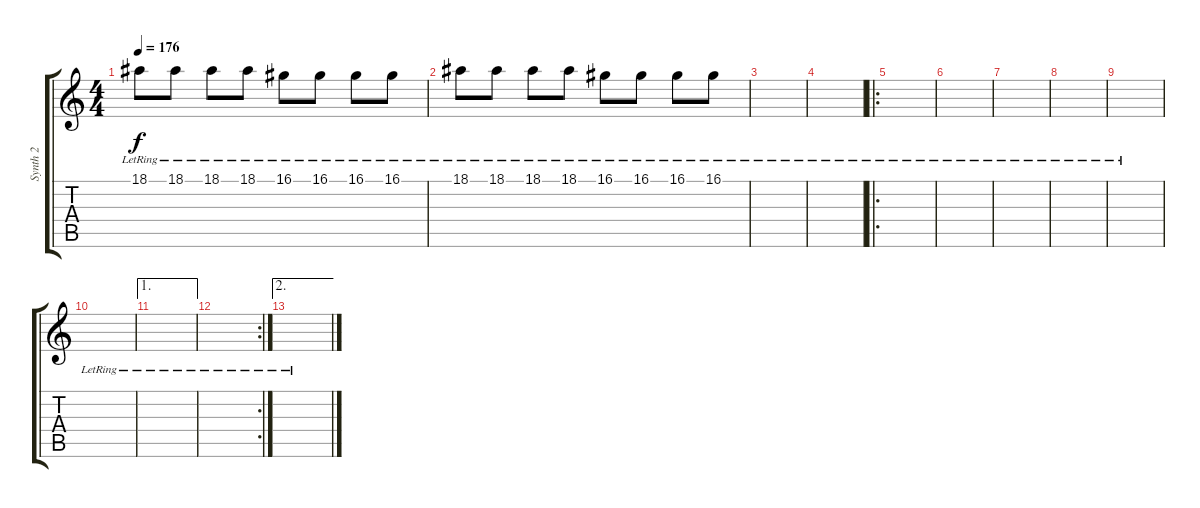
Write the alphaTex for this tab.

\track ("Synth 2" "Synth 2") {instrument pad7halo}
\staff {score tabs}
\tuning (E4 B3 G3 D3 A2 D2) {hide}
\ts (4 4)
\tempo 176
\clef g2
\ks c
18.1{lr}.8{dy f} 18.1{lr}.8 18.1{lr}.8 18.1{lr}.8 16.1{lr}.8 16.1{lr}.8 16.1{lr}.8 16.1{lr}.8 |
18.1{lr}.8 18.1{lr}.8 18.1{lr}.8 18.1{lr}.8 16.1{lr}.8 16.1{lr}.8 16.1{lr}.8 16.1{lr}.8 |
|
|
\ro
|
|
|
|
|
|
\ae 1
|
\rc 2
|
\ae 2
